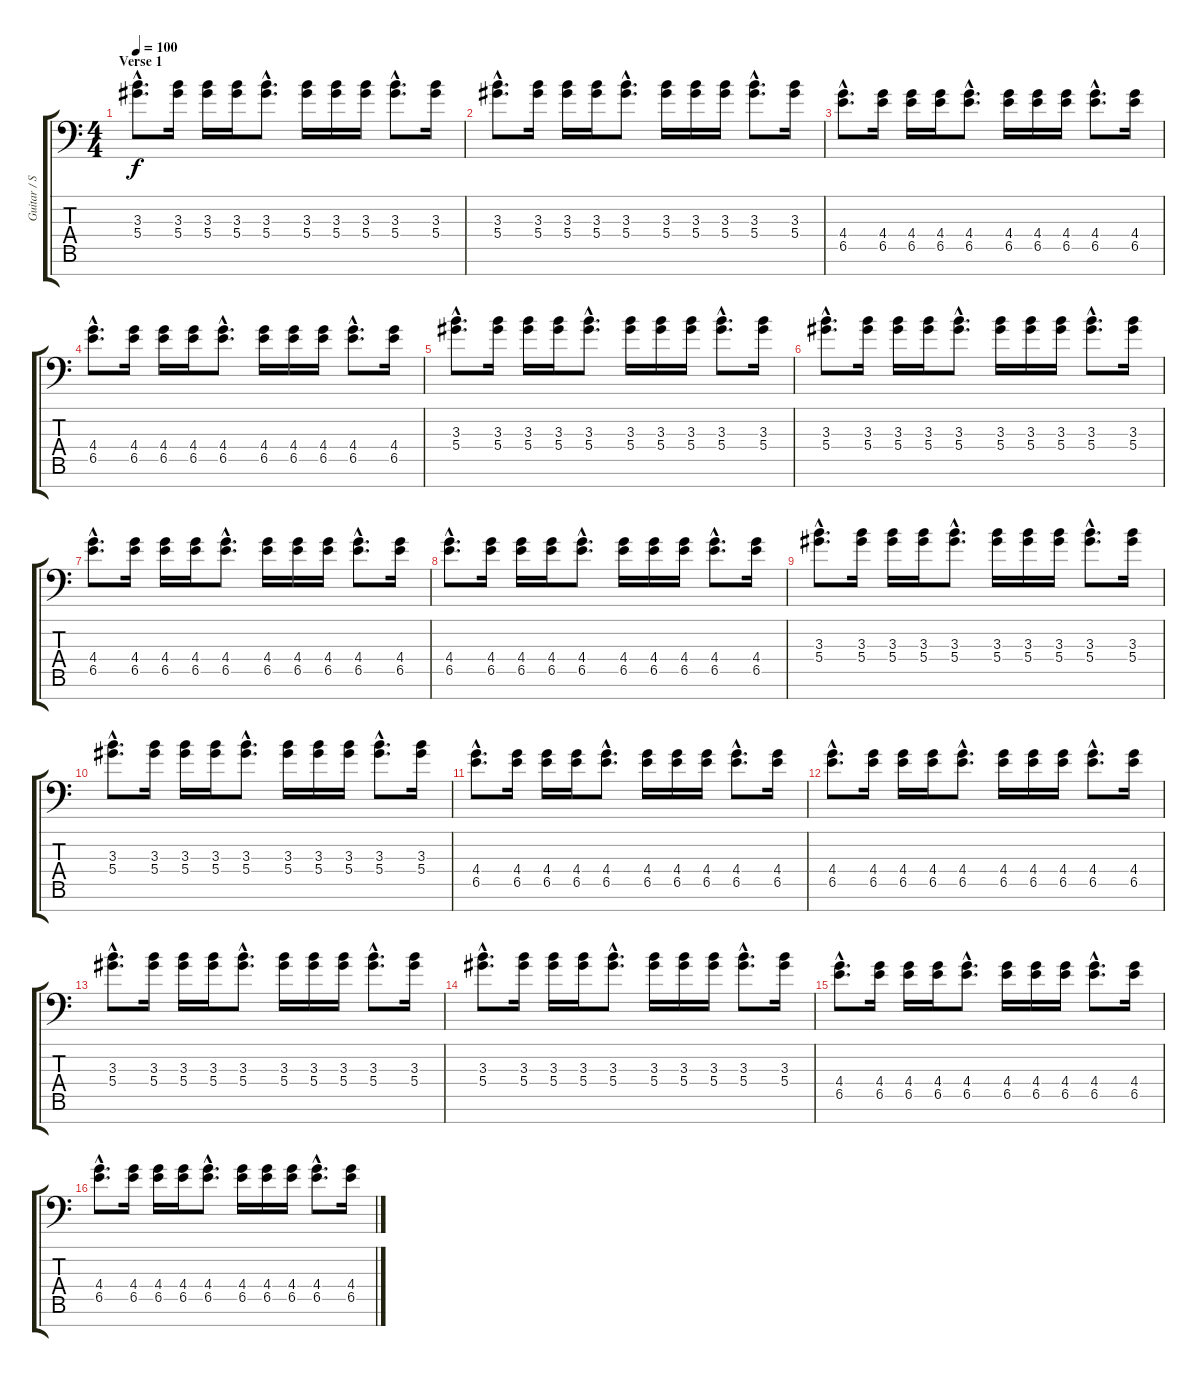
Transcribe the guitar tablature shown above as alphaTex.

\track ("Guitar / Stephen Carpenter" "Guitar / S") {instrument overdrivenguitar}
\staff {score tabs}
\tuning (F4 C4 Ab3 Eb3 Bb2 F2 Bb1) {hide}
\ts (4 4)
\section ("" "Verse 1")
\tempo 100
\clef f4
\ks c
(3.3{hac} 5.4{hac}).8{d dy f volume 10 instrument distortionguitar} (3.3 5.4).16 (3.3 5.4).16 (3.3 5.4).16 (3.3{hac} 5.4{hac}).8{d} (3.3 5.4).16 (3.3 5.4).16 (3.3 5.4).16 (3.3{hac} 5.4{hac}).8{d} (3.3 5.4).16 |
(3.3{hac} 5.4{hac}).8{d volume 10 instrument distortionguitar} (3.3 5.4).16 (3.3 5.4).16 (3.3 5.4).16 (3.3{hac} 5.4{hac}).8{d} (3.3 5.4).16 (3.3 5.4).16 (3.3 5.4).16 (3.3{hac} 5.4{hac}).8{d} (3.3 5.4).16 |
(4.4{hac} 6.5{hac}).8{d} (4.4 6.5).16 (4.4 6.5).16 (4.4 6.5).16 (4.4{hac} 6.5{hac}).8{d} (4.4 6.5).16 (4.4 6.5).16 (4.4 6.5).16 (4.4{hac} 6.5{hac}).8{d} (4.4 6.5).16 |
(4.4{hac} 6.5{hac}).8{d} (4.4 6.5).16 (4.4 6.5).16 (4.4 6.5).16 (4.4{hac} 6.5{hac}).8{d} (4.4 6.5).16 (4.4 6.5).16 (4.4 6.5).16 (4.4{hac} 6.5{hac}).8{d} (4.4 6.5).16 |
(3.3{hac} 5.4{hac}).8{d volume 10 instrument distortionguitar} (3.3 5.4).16 (3.3 5.4).16 (3.3 5.4).16 (3.3{hac} 5.4{hac}).8{d} (3.3 5.4).16 (3.3 5.4).16 (3.3 5.4).16 (3.3{hac} 5.4{hac}).8{d} (3.3 5.4).16 |
(3.3{hac} 5.4{hac}).8{d volume 10 instrument distortionguitar} (3.3 5.4).16 (3.3 5.4).16 (3.3 5.4).16 (3.3{hac} 5.4{hac}).8{d} (3.3 5.4).16 (3.3 5.4).16 (3.3 5.4).16 (3.3{hac} 5.4{hac}).8{d} (3.3 5.4).16 |
(4.4{hac} 6.5{hac}).8{d} (4.4 6.5).16 (4.4 6.5).16 (4.4 6.5).16 (4.4{hac} 6.5{hac}).8{d} (4.4 6.5).16 (4.4 6.5).16 (4.4 6.5).16 (4.4{hac} 6.5{hac}).8{d} (4.4 6.5).16 |
(4.4{hac} 6.5{hac}).8{d} (4.4 6.5).16 (4.4 6.5).16 (4.4 6.5).16 (4.4{hac} 6.5{hac}).8{d} (4.4 6.5).16 (4.4 6.5).16 (4.4 6.5).16 (4.4{hac} 6.5{hac}).8{d} (4.4 6.5).16 |
(3.3{hac} 5.4{hac}).8{d volume 10 instrument distortionguitar} (3.3 5.4).16 (3.3 5.4).16 (3.3 5.4).16 (3.3{hac} 5.4{hac}).8{d} (3.3 5.4).16 (3.3 5.4).16 (3.3 5.4).16 (3.3{hac} 5.4{hac}).8{d} (3.3 5.4).16 |
(3.3{hac} 5.4{hac}).8{d volume 10 instrument distortionguitar} (3.3 5.4).16 (3.3 5.4).16 (3.3 5.4).16 (3.3{hac} 5.4{hac}).8{d} (3.3 5.4).16 (3.3 5.4).16 (3.3 5.4).16 (3.3{hac} 5.4{hac}).8{d} (3.3 5.4).16 |
(4.4{hac} 6.5{hac}).8{d} (4.4 6.5).16 (4.4 6.5).16 (4.4 6.5).16 (4.4{hac} 6.5{hac}).8{d} (4.4 6.5).16 (4.4 6.5).16 (4.4 6.5).16 (4.4{hac} 6.5{hac}).8{d} (4.4 6.5).16 |
(4.4{hac} 6.5{hac}).8{d} (4.4 6.5).16 (4.4 6.5).16 (4.4 6.5).16 (4.4{hac} 6.5{hac}).8{d} (4.4 6.5).16 (4.4 6.5).16 (4.4 6.5).16 (4.4{hac} 6.5{hac}).8{d} (4.4 6.5).16 |
(3.3{hac} 5.4{hac}).8{d volume 10 instrument distortionguitar} (3.3 5.4).16 (3.3 5.4).16 (3.3 5.4).16 (3.3{hac} 5.4{hac}).8{d} (3.3 5.4).16 (3.3 5.4).16 (3.3 5.4).16 (3.3{hac} 5.4{hac}).8{d} (3.3 5.4).16 |
(3.3{hac} 5.4{hac}).8{d volume 10 instrument distortionguitar} (3.3 5.4).16 (3.3 5.4).16 (3.3 5.4).16 (3.3{hac} 5.4{hac}).8{d} (3.3 5.4).16 (3.3 5.4).16 (3.3 5.4).16 (3.3{hac} 5.4{hac}).8{d} (3.3 5.4).16 |
(4.4{hac} 6.5{hac}).8{d} (4.4 6.5).16 (4.4 6.5).16 (4.4 6.5).16 (4.4{hac} 6.5{hac}).8{d} (4.4 6.5).16 (4.4 6.5).16 (4.4 6.5).16 (4.4{hac} 6.5{hac}).8{d} (4.4 6.5).16 |
(4.4{hac} 6.5{hac}).8{d} (4.4 6.5).16 (4.4 6.5).16 (4.4 6.5).16 (4.4{hac} 6.5{hac}).8{d} (4.4 6.5).16 (4.4 6.5).16 (4.4 6.5).16 (4.4{hac} 6.5{hac}).8{d} (4.4 6.5).16
